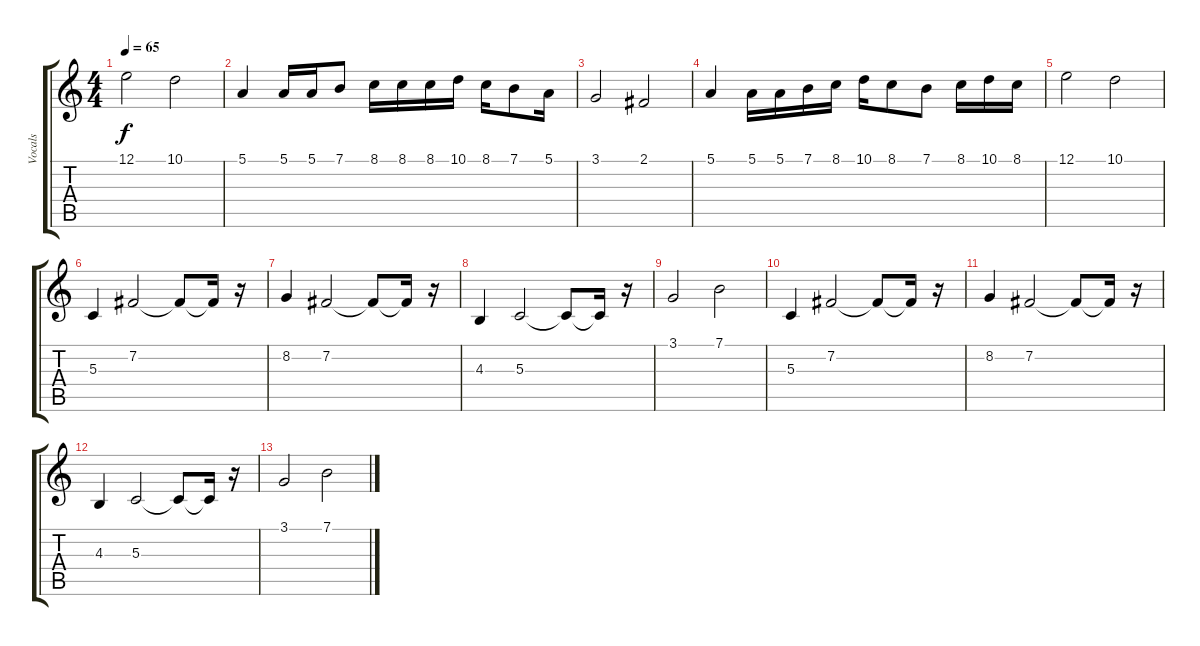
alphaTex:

\track ("Vocals" "Vocals") {instrument violin}
\staff {score tabs}
\tuning (E4 B3 G3 D3 A2 E2) {hide}
\ts (4 4)
\tempo 65
\clef g2
\ks c
12.1.2{dy f} 10.1.2 |
5.1.4 5.1.16 5.1.16 7.1.8 8.1.16 8.1.16 8.1.16 10.1.16 8.1.16 7.1.8 5.1.16 |
3.1.2 2.1.2 |
5.1.4 5.1.16 5.1.16 7.1.16 8.1.16 10.1.16 8.1.8 7.1.8 8.1.16 10.1.16 8.1.16 |
12.1.2 10.1.2 |
5.3.4 7.2.2 7.2{t}.8 7.2{t}.16 r.16 |
8.2.4 7.2.2 7.2{t}.8 7.2{t}.16 r.16 |
4.3.4 5.3.2 5.3{t}.8 5.3{t}.16 r.16 |
3.1.2 7.1.2 |
5.3.4 7.2.2 7.2{t}.8 7.2{t}.16 r.16 |
8.2.4 7.2.2 7.2{t}.8 7.2{t}.16 r.16 |
4.3.4 5.3.2 5.3{t}.8 5.3{t}.16 r.16 |
3.1.2 7.1.2
